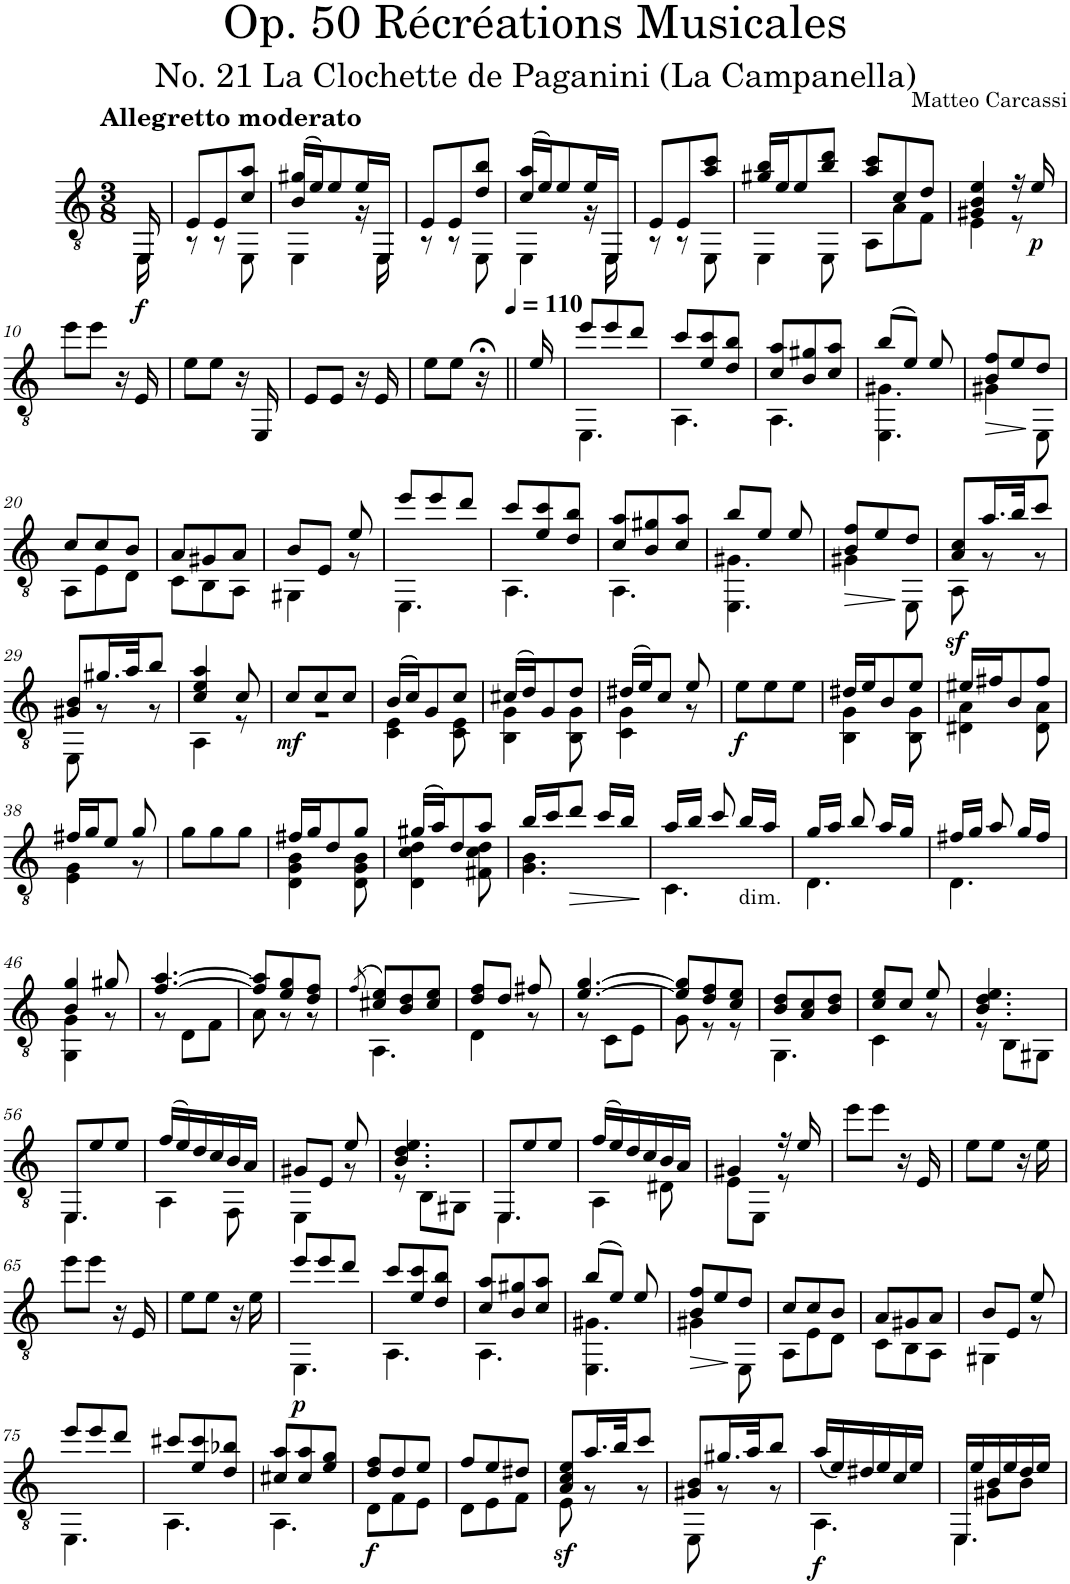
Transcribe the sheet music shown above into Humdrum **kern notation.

**kern	**dynam
*part1	*part1
*staff1	*staff1
*I"Classical Guitar	*
*clefGv2	*
*k[]	*
*a:	*
*M3/8	*
=1	=1
*^	*
!LO:TX:a:B:t=Allegretto moderato	!	!
!	!	!LO:DY:b
16EE/	16EE\	f
=2	=2	=2
8E/L	8r	.
8E/	8r	.
8c/ 8a/J	8EE\	.
=3	=3	=3
(16B/ 16g#X/LL	4EE\	.
16e/J)	.	.
8e/	.	.
16e/L	16r	.
16EE/JJ	16EE\	.
=4	=4	=4
8E/L	8r	.
8E/	8r	.
8d/ 8b/J	8EE\	.
=5	=5	=5
(16c/ 16a/LL	4EE\	.
16e/J)	.	.
8e/	.	.
16e/L	16r	.
16EE/JJ	16EE\	.
=6	=6	=6
8E/L	8r	.
8E/	8r	.
8a/ 8cc/J	8EE\	.
=7	=7	=7
16g#X/ 16b/LL	4EE\	.
16e/J	.	.
8e/	.	.
8b/ 8dd/J	8EE\	.
=8	=8	=8
8a/ 8cc/L	8AA\L	.
8c/	8A\	.
8d/J	8F\J	.
=9	=9	=9
4G#X/ 4B/ 4e/	4E\	.
16r	8r	.
!	!	!LO:DY:b
16e/	.	p
*v	*v	*
!!LO:LB:g=z
=10	=10
8ee\L	.
8ee\J	.
16r	.
16E/	.
=11	=11
8e\L	.
8e\J	.
16r	.
16EE/	.
=12	=12
8E/L	.
8E/J	.
16r	.
16E/	.
=13	=13
8e\L	.
8e\J	.
16r;<	.
=14||	=14||
*MM110	*
16e/	.
=15	=15
*^	*
8ee/L	4.EE\	.
8ee/	.	.
8dd/J	.	.
=16	=16	=16
8cc/L	4.AA\	.
8e/ 8cc/	.	.
8d/ 8b/J	.	.
=17	=17	=17
8c/ 8a/L	4.AA\	.
8B/ 8g#X/	.	.
8c/ 8a/J	.	.
=18	=18	=18
(>8b/L	4.EE\ 4.G#X\	.
8e/J)	.	.
8e/	.	.
=19	=19	=19
!	!	!LO:HP:b
8B/ 8f/L	4G#X\	>
8e/	.	.
8d/J	8EE\	]
!!LO:LB:g=z	!!
=20	=20	=20
8c/L	8AA\L	.
8c/	8E\	.
8B/J	8D\J	.
=21	=21	=21
8A/L	8C\L	.
8G#X/	8BB\	.
8A/J	8AA\J	.
=22	=22	=22
8B/L	4GG#X\	.
8E/J	.	.
8e/	8r	.
=23	=23	=23
8ee/L	4.EE\	.
8ee/	.	.
8dd/J	.	.
=24	=24	=24
8cc/L	4.AA\	.
8e/ 8cc/	.	.
8d/ 8b/J	.	.
=25	=25	=25
8c/ 8a/L	4.AA\	.
8B/ 8g#X/	.	.
8c/ 8a/J	.	.
=26	=26	=26
8b/L	4.EE\ 4.G#X\	.
8e/J	.	.
8e/	.	.
=27	=27	=27
!	!	!LO:HP:b
8B/ 8f/L	4G#X\	>
8e/	.	.
8d/J	8EE\	]
=28	=28	=28
!	!	!LO:DY:b
8A/ 8c/L	8AA\	sf
16.a/L	8r	.
32b/JK	.	.
8cc/J	8r	.
!!LO:LB:g=z	!!
=29	=29	=29
8G#X/ 8B/L	8EE\	.
16.g#X/L	8r	.
32a/JK	.	.
8b/J	8r	.
=30	=30	=30
4c/ 4e/ 4a/	4AA\	.
8c/	8r	.
=31	=31	=31
!	!	!LO:DY:b
8c/L	4.r	mf
8c/	.	.
8c/J	.	.
=32	=32	=32
(16B/LL	4C\ 4E\	.
16c/J)	.	.
8G/	.	.
8c/J	8C\ 8E\	.
=33	=33	=33
(16c#X/LL	4BB\ 4G\	.
16d/J)	.	.
8G/	.	.
8d/J	8BB\ 8G\	.
=34	=34	=34
(16d#X/LL	4C\ 4G\	.
16e/J)	.	.
8c/J	.	.
8e/	8r	.
=35	=35	=35
!	!	!LO:DY:b
*v	*v	*
8e\L	f
8e\	.
8e\J	.
=36	=36
*^	*
16d#X/LL	4BB\ 4G\	.
16e/J	.	.
8B/	.	.
8e/J	8BB\ 8G\	.
=37	=37	=37
16e#X/LL	4D#X\ 4A\	.
16f#X/J	.	.
8B/	.	.
8f#/J	8D#\ 8A\	.
!!LO:LB:g=z	!!
=38	=38	=38
16f#X/LL	4E\ 4G\	.
16g/J	.	.
8e/J	.	.
8g/	8r	.
*v	*v	*
=39	=39
8g\L	.
8g\	.
8g\J	.
=40	=40
*^	*
16f#X/LL	4D\ 4G\ 4B\	.
16g/J	.	.
8d/	.	.
8g/J	8D\ 8G\ 8B\	.
=41	=41	=41
(16g#X/LL	4D\ 4c\ 4d\	.
16a/J)	.	.
8d/	.	.
8a/J	8F#X\ 8c\ 8d\	.
=42	=42	=42
16b/LL	4.G\ 4.B\	.
16cc/J	.	.
!	!	!LO:HP:b
8dd/J	.	>
16cc/LL	.	.
16b/JJ	.	.
*v	*v	*
.	]
=43	=43
*^	*
16a/LL	4.C\	.
16b/JJ	.	.
8cc/	.	.
!LO:TX:b:t=dim.	!	!
16b/LL	.	.
16a/JJ	.	.
=44	=44	=44
16g/LL	4.D\	.
16a/JJ	.	.
8b/	.	.
16a/LL	.	.
16g/JJ	.	.
=45	=45	=45
16f#X/LL	4.D\	.
16g/JJ	.	.
8a/	.	.
16g/LL	.	.
16f#/JJ	.	.
!!LO:LB:g=z	!!
=46	=46	=46
4B/ 4g/	4GG\ 4G\	.
8g#X/	8r	.
=47	=47	=47
[4.f/ [4.a/	8r	.
.	8D\L	.
.	8F\J	.
=48	=48	=48
8f/] 8a/]L	8A\	.
8e/ 8g/	8r	.
8d/ 8f/J	8r	.
=49	=49	=49
(>8qf/	.	.
8c#X/ 8e/L)	4.AA\	.
8B/ 8d/	.	.
8c#/ 8e/J	.	.
=50	=50	=50
8d/ 8f/L	4D\	.
8d/J	.	.
8f#X/	8r	.
=51	=51	=51
[4.e/ [4.g/	8r	.
.	8C\L	.
.	8E\J	.
=52	=52	=52
8e/] 8g/]L	8G\	.
8d/ 8f/	8r	.
8c/ 8e/J	8r	.
=53	=53	=53
8B/ 8d/L	4.GG\	.
8A/ 8c/	.	.
8B/ 8d/J	.	.
=54	=54	=54
8c/ 8e/L	4C\	.
8c/J	.	.
8e/	8r	.
=55	=55	=55
4.B/ 4.d/ 4.e/	8r	.
.	8BB\L	.
.	8GG#X\J	.
!!LO:LB:g=z	!!
=56	=56	=56
8EE/L	4.EE\	.
8e/	.	.
8e/J	.	.
=57	=57	=57
(16f/LL	4AA\	.
16e/)	.	.
16d/	.	.
16c/	.	.
16B/	8FF\	.
16A/JJ	.	.
=58	=58	=58
8G#X/L	4EE\	.
8E/J	.	.
8e/	8r	.
=59	=59	=59
4.B/ 4.d/ 4.e/	8r	.
.	8BB\L	.
.	8GG#X\J	.
=60	=60	=60
8EE/L	4.EE\	.
8e/	.	.
8e/J	.	.
=61	=61	=61
(16f/LL	4AA\	.
16e/)	.	.
16d/	.	.
16c/	.	.
16B/	8D#X\	.
16A/JJ	.	.
=62	=62	=62
4G#X/	8E\L	.
.	8EE\J	.
16r	8r	.
16e/	.	.
*v	*v	*
=63	=63
8ee\L	.
8ee\J	.
16r	.
16E/	.
=64	=64
8e\L	.
8e\J	.
16r	.
16e\	.
!!LO:LB:g=z
=65	=65
8ee\L	.
8ee\J	.
16r	.
16E/	.
=66	=66
8e\L	.
8e\J	.
16r	.
16e\	.
=67	=67
*^	*
!	!	!LO:DY:b
8ee/L	4.EE\	p
8ee/	.	.
8dd/J	.	.
=68	=68	=68
8cc/L	4.AA\	.
8e/ 8cc/	.	.
8d/ 8b/J	.	.
=69	=69	=69
8c/ 8a/L	4.AA\	.
8B/ 8g#X/	.	.
8c/ 8a/J	.	.
=70	=70	=70
(8b/L	4.EE\ 4.G#X\	.
8e/J)	.	.
8e/	.	.
=71	=71	=71
!	!	!LO:HP:b
8B/ 8f/L	4G#X\	>
8e/	.	.
8d/J	8EE\	]
=72	=72	=72
8c/L	8AA\L	.
8c/	8E\	.
8B/J	8D\J	.
=73	=73	=73
8A/L	8C\L	.
8G#X/	8BB\	.
8A/J	8AA\J	.
=74	=74	=74
8B/L	4GG#X\	.
8E/J	.	.
8e/	8r	.
!!LO:LB:g=z	!!
=75	=75	=75
8ee/L	4.EE\	.
8ee/	.	.
8dd/J	.	.
=76	=76	=76
8cc#X/L	4.AA\	.
8e/ 8cc#/	.	.
8d/ 8b-X/J	.	.
=77	=77	=77
8c#X/ 8a/L	4.AA\	.
8c#/ 8a/	.	.
8e/ 8g/J	.	.
=78	=78	=78
!	!	!LO:DY:b
8d/ 8f/L	8D\L	f
8d/	8F\	.
8e/J	8E\J	.
=79	=79	=79
8f/L	8D\L	.
8e/	8E\	.
8d#X/J	8F\J	.
=80	=80	=80
!	!	!LO:DY:b
8A/ 8c/ 8e/L	8E\	sf
16.a/L	8r	.
32b/JK	.	.
8cc/J	8r	.
=81	=81	=81
8G#X/ 8B/L	8EE\	.
16.g#X/L	8r	.
32a/JK	.	.
8b/J	8r	.
=82	=82	=82
!	!	!LO:DY:b
(<16a/LL	4.AA\	f
16e/)	.	.
16d#X/	.	.
16e/	.	.
16c/	.	.
16e/JJ	.	.
=83	=83	=83
*	*^	*
16EE/LL	4.EE\	8ryy	.
16e/	.	.	.
16B/	.	8G#X\L	.
16e/	.	.	.
16d/	.	8B\J	.
16e/JJ	.	.	.
*v	*v	*v	*
=	=
*-	*-
